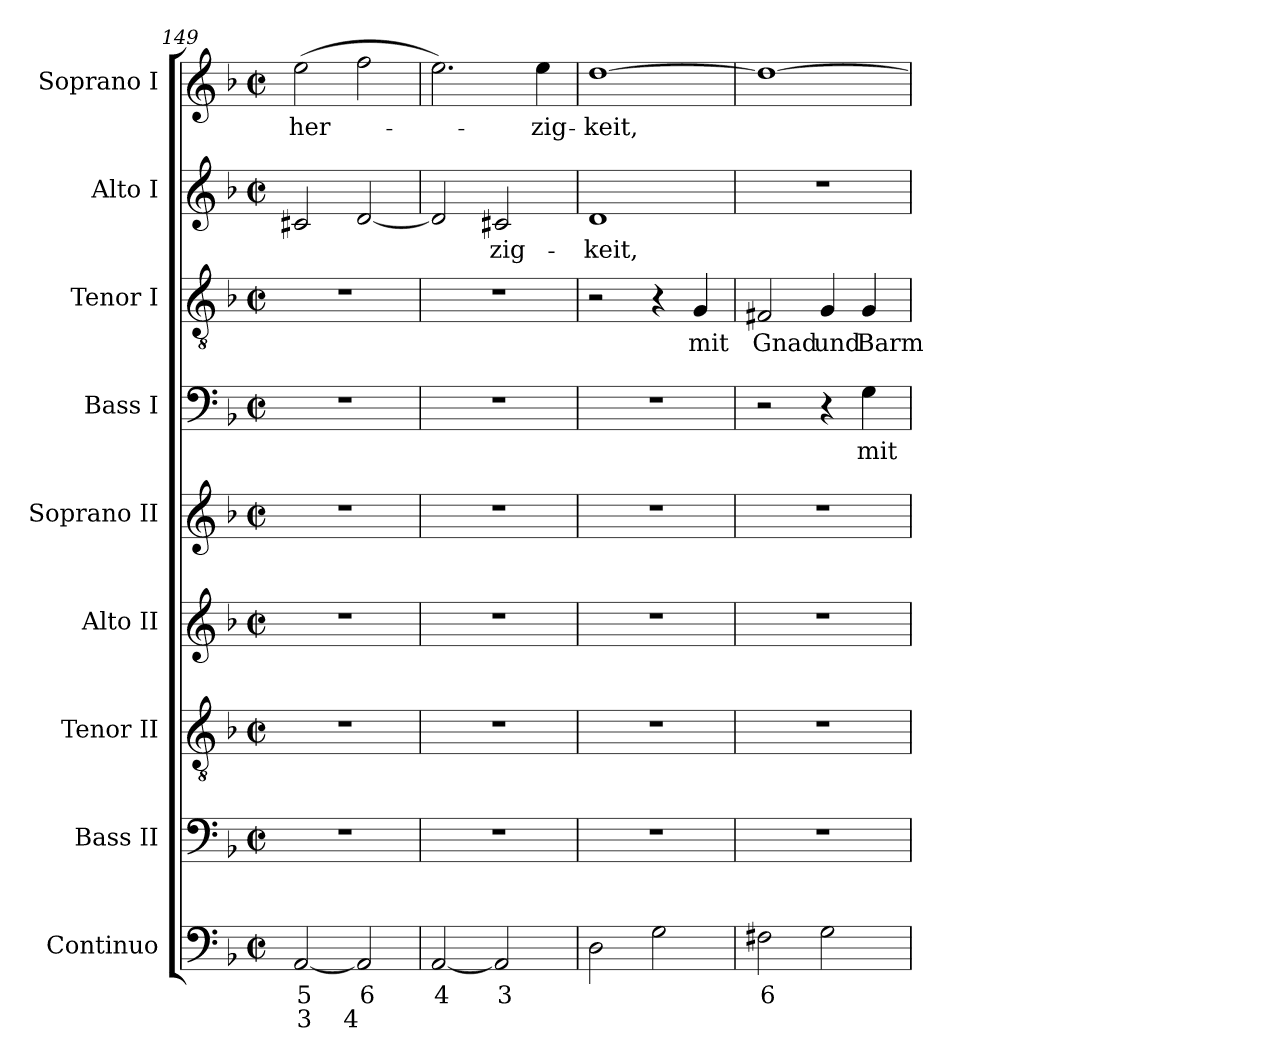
**kern	**text	**text	**kern	**kern	**kern	**kern	**kern	**text	**kern	**text	**kern	**text	**kern	**text
*part9	*part9	*part9	*part8	*part7	*part6	*part5	*part4	*part4	*part3	*part3	*part2	*part2	*part1	*part1
*staff9	*staff9	*staff9	*staff8	*staff7	*staff6	*staff5	*staff4	*staff4	*staff3	*staff3	*staff2	*staff2	*staff1	*staff1
*I"Continuo	*	*	*I"Bass II	*I"Tenor II	*I"Alto II	*I"Soprano II	*I"Bass I	*	*I"Tenor I	*	*I"Alto I	*	*I"Soprano I	*
*I'Continuo	*	*	*I'Bass II	*I'Tenor II	*I'Alto II	*I'Soprano II	*I'Bass I	*	*I'Tenor I	*	*I'Alto I	*	*I'Soprano I	*
*clefF4	*	*	*clefF4	*clefGv2	*clefG2	*clefG2	*clefF4	*	*clefGv2	*	*clefG2	*	*clefG2	*
*k[b-]	*	*	*k[b-]	*k[b-]	*k[b-]	*k[b-]	*k[b-]	*	*k[b-]	*	*k[b-]	*	*k[b-]	*
*F:	*	*	*F:	*F:	*F:	*F:	*F:	*	*F:	*	*F:	*	*F:	*
*M2/2	*	*	*M2/2	*M2/2	*M2/2	*M2/2	*M2/2	*	*M2/2	*	*M2/2	*	*M2/2	*
*met(c|)	*	*	*met(c|)	*met(c|)	*met(c|)	*met(c|)	*met(c|)	*	*met(c|)	*	*met(c|)	*	*met(c|)	*
=149	=149	=149	=149	=149	=149	=149	=149	=149	=149	=149	=149	=149	=149	=149
!	!LO:LY:b	!LO:LY:b	!	!	!	!	!	!	!	!	!	!	!	!LO:LY:b
[2AA	5	3	1r	1r	1r	1r	1r	.	1r	.	2c#X	.	(>2ee	-her-
!	!LO:LY:b	!LO:LY:b	!	!	!	!	!	!	!	!	!	!	!	!
2AA]	6	4	.	.	.	.	.	.	.	.	[2d	.	2ff	.
=150	=150	=150	=150	=150	=150	=150	=150	=150	=150	=150	=150	=150	=150	=150
!	!LO:LY:b	!	!	!	!	!	!	!	!	!	!	!	!	!
[2AA	4	.	1r	1r	1r	1r	1r	.	1r	.	2d]	.	2.ee)	.
!	!LO:LY:b	!	!	!	!	!	!	!	!	!	!	!LO:LY:b	!	!
2AA]	3	.	.	.	.	.	.	.	.	.	2c#X	zig-	.	.
!	!	!	!	!	!	!	!	!	!	!	!	!	!	!LO:LY:b
.	.	.	.	.	.	.	.	.	.	.	.	.	4ee	zig-
=151	=151	=151	=151	=151	=151	=151	=151	=151	=151	=151	=151	=151	=151	=151
!	!	!	!	!	!	!	!	!	!	!	!	!LO:LY:b	!	!LO:LY:b
2D	.	.	1r	1r	1r	1r	1r	.	2r	.	1d	-keit,	[1dd	-keit,
2G	.	.	.	.	.	.	.	.	4r	.	.	.	.	.
!	!	!	!	!	!	!	!	!	!	!LO:LY:b	!	!	!	!
.	.	.	.	.	.	.	.	.	4G	mit	.	.	.	.
=152	=152	=152	=152	=152	=152	=152	=152	=152	=152	=152	=152	=152	=152	=152
!	!LO:LY:b	!	!	!	!	!	!	!	!	!LO:LY:b	!	!	!	!
2F#X	6	.	1r	1r	1r	1r	2r	.	2F#X	Gnad	1r	.	1dd_	.
!	!	!	!	!	!	!	!	!	!	!LO:LY:b	!	!	!	!
2G	.	.	.	.	.	.	4r	.	4G	und	.	.	.	.
!	!	!	!	!	!	!	!	!LO:LY:b	!	!LO:LY:b	!	!	!	!
.	.	.	.	.	.	.	4G	mit	4G	Barm-	.	.	.	.
=	=	=	=	=	=	=	=	=	=	=	=	=	=	=
*-	*-	*-	*-	*-	*-	*-	*-	*-	*-	*-	*-	*-	*-	*-
